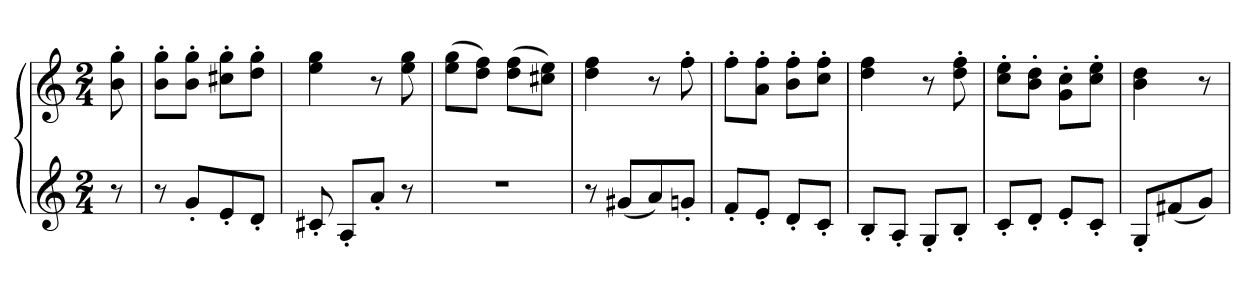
**kern	**kern
*part1	*part1
*staff2	*staff1
*clefG2	*clefG2
*k[]	*k[]
*C:	*C:
*M2/4	*M2/4
=	=
8r	8b' 8gg'
=298	=298
8r	8b' 8gg'L
8g'L	8b' 8gg'J
8e'	8cc#X' 8gg'L
8d'J	8dd' 8gg'J
=299	=299
8c#X'	4ee 4gg
8A'L	.
8a'J	8r
8r	8ee 8gg
=300	=300
2r	(8ee 8ggL
.	8dd 8ffJ)
.	(8dd 8ffL
.	8cc#X 8eeJ)
=301	=301
8r	4dd 4ff
(8g#XL	.
8a)	8r
8gn'J	8ff'
=302	=302
8f'L	8ff'L
8e'J	8a' 8ff'J
8d'L	8b' 8ff'L
8c'J	8cc' 8ff'J
=303	=303
8B'L	4dd 4ff
8A'J	.
8G'L	8r
8B'J	8dd' 8ff'
=304	=304
8c'L	8cc' 8ee'L
8d'J	8b' 8dd'J
8e'L	8g' 8cc'L
8c'J	8cc' 8ee'J
=305	=305
8G'L	4b 4dd
(8f#X	.
8gJ)	8r
=	=
*-	*-
